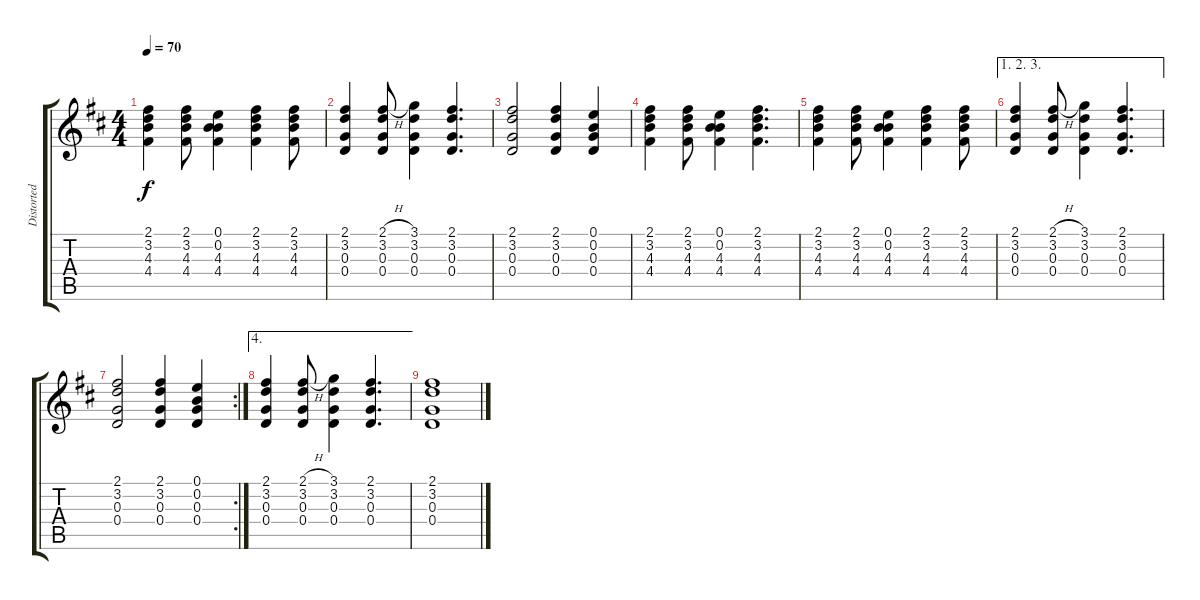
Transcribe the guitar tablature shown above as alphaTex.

\track ("Distorted Guitar" "Distorted ") {instrument distortionguitar}
\staff {score tabs}
\tuning (E4 B3 G3 D3 A2 E2) {hide}
\ts (4 4)
\tempo 70
\clef g2
\ks d
(2.1 3.2 4.3 4.4).4{dy f} (2.1 3.2 4.3 4.4).8 (0.1 0.2 4.3 4.4).4 (2.1 3.2 4.3 4.4).4 (2.1 3.2 4.3 4.4).8 |
(2.1 3.2 0.3 0.4).4 (2.1{h} 3.2 0.3 0.4).8 (3.1 3.2 0.3 0.4).4 (2.1 3.2 0.3 0.4).4{d} |
(2.1 3.2 0.3 0.4).2 (2.1 3.2 0.3 0.4).4 (0.1 0.2 0.3 0.4).4 |
(2.1 3.2 4.3 4.4).4 (2.1 3.2 4.3 4.4).8 (0.1 0.2 4.3 4.4).4 (2.1 3.2 4.3 4.4).4{d} |
(2.1 3.2 4.3 4.4).4 (2.1 3.2 4.3 4.4).8 (0.1 0.2 4.3 4.4).4 (2.1 3.2 4.3 4.4).4 (2.1 3.2 4.3 4.4).8 |
\ae (1 2 3)
(2.1 3.2 0.3 0.4).4 (2.1{h} 3.2 0.3 0.4).8 (3.1 3.2 0.3 0.4).4 (2.1 3.2 0.3 0.4).4{d} |
\rc 2
(2.1 3.2 0.3 0.4).2 (2.1 3.2 0.3 0.4).4 (0.1 0.2 0.3 0.4).4 |
\ae 4
(2.1 3.2 0.3 0.4).4 (2.1{h} 3.2 0.3 0.4).8 (3.1 3.2 0.3 0.4).4 (2.1 3.2 0.3 0.4).4{d} |
(2.1 3.2 0.3 0.4).1
